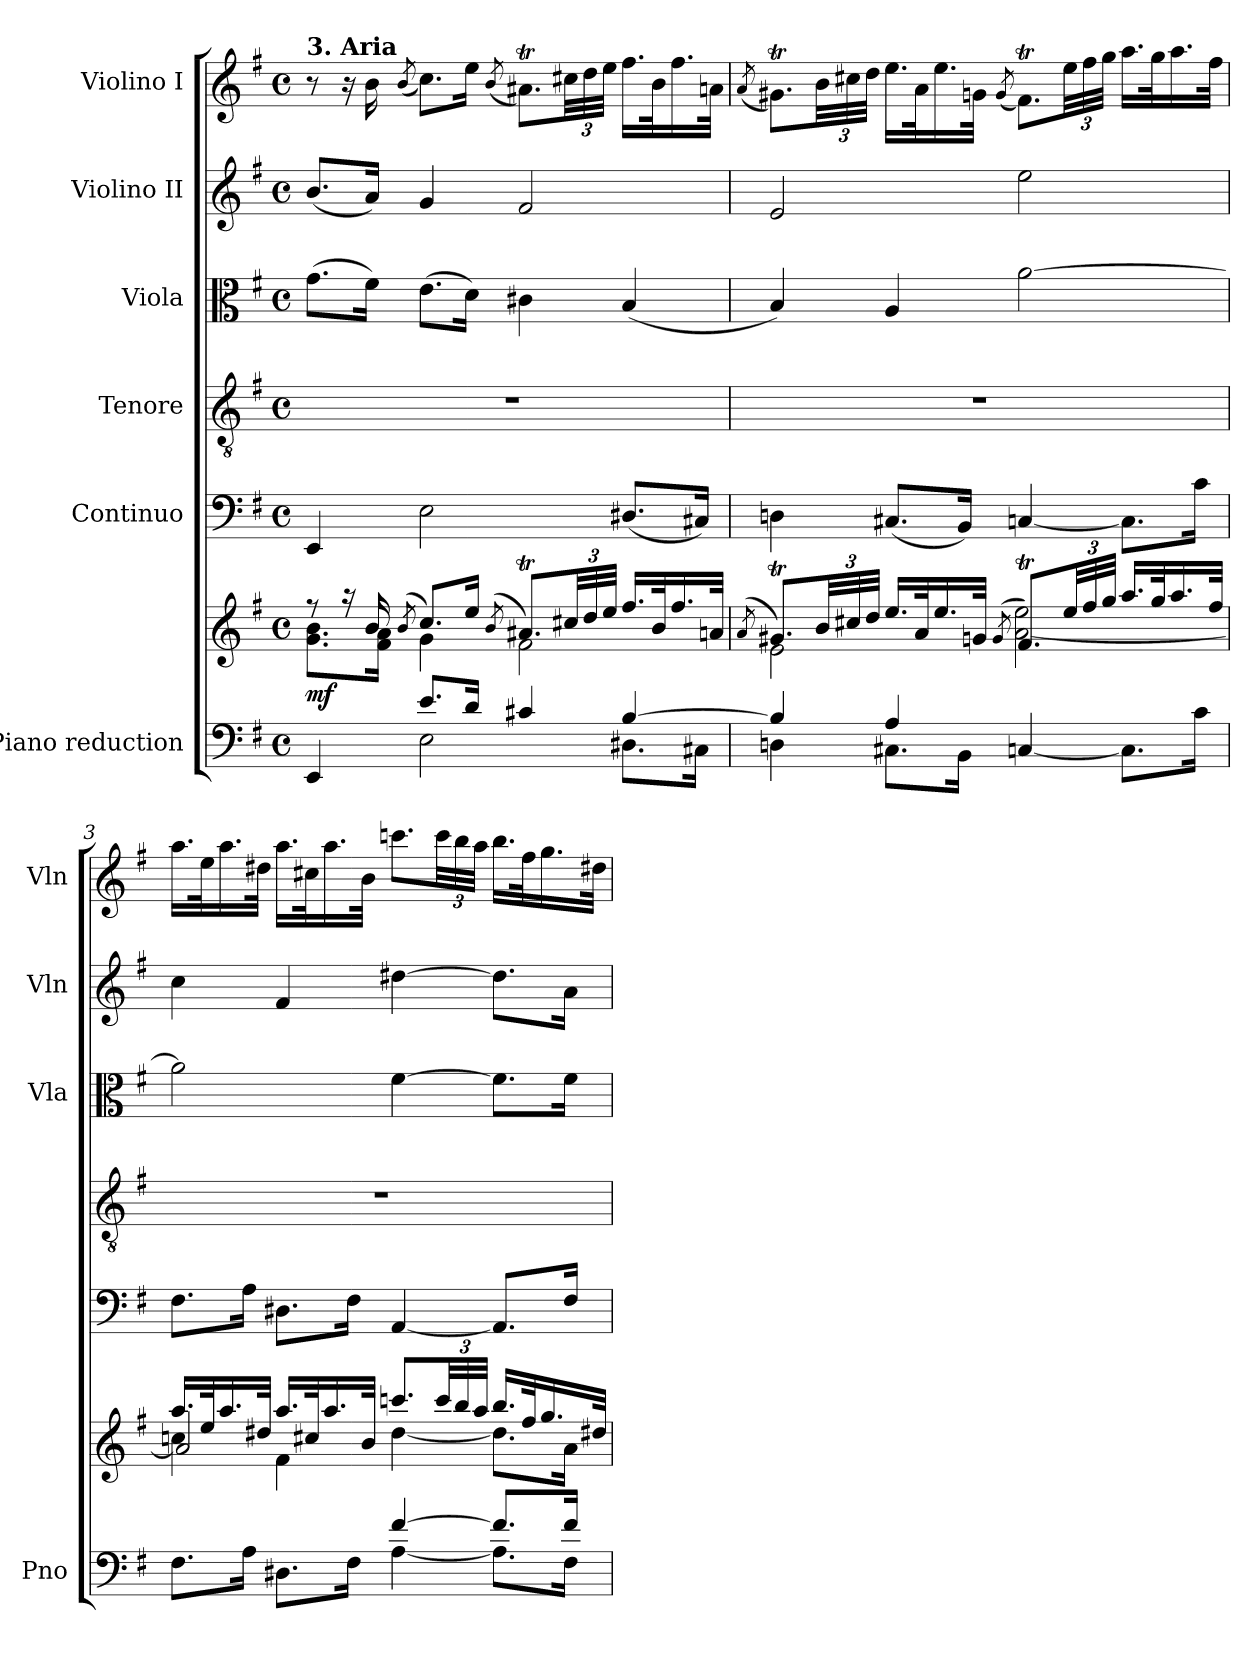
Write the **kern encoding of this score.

**kern	**kern	**dynam	**kern	**kern	**kern	**kern	**kern
*part6	*part6	*part6	*part5	*part4	*part3	*part2	*part1
*staff7	*staff6	*staff6/7	*staff5	*staff4	*staff3	*staff2	*staff1
*I"Piano reduction	*	*	*I"Continuo	*I"Tenore	*I"Viola	*I"Violino II	*I"Violino I
*I'Pno	*	*	*	*	*I'Vla	*I'Vln	*I'Vln
*clefF4	*clefG2	*	*clefF4	*clefGv2	*clefC3	*clefG2	*clefG2
*k[f#]	*k[f#]	*	*k[f#]	*k[f#]	*k[f#]	*k[f#]	*k[f#]
*M4/4	*M4/4	*	*M4/4	*M4/4	*M4/4	*M4/4	*M4/4
*met(c)	*met(c)	*	*met(c)	*met(c)	*met(c)	*met(c)	*met(c)
=1	=1	=1	=1	=1	=1	=1	=1
*^	*^	*	*	*	*	*	*
!	!	!	!	!	!	!	!	!	!LO:TX:a:B:t=3. Aria
!	!	!	!	!LO:DY:b	!	!	!	!	!
4EE/	4ryy	8r	8.g\ 8.b\L	mf	4EE/	1r	(>8.g\L	(<8.b/L	8r
.	.	16r	.	.	.	.	.	.	16r
.	.	16b/	16f#\ 16a\Jk	.	.	.	16f#\Jk)	16a/Jk)	16b\
.	.	(<8qb/	.	.	.	.	.	.	(<8qb/
8.e/L	2E\	8.cc/L)	4g\	.	2E\	.	(>8.e\L	4g/	8.cc\L)
16d/Jk	.	16ee/Jk	.	.	.	.	16d\Jk)	.	16ee\Jk
.	.	(>8qb/	.	.	.	.	.	.	(<8qb/
4c#X/	.	8.a#Xt/L)	2f#\	.	.	.	4c#X\	2f#/	8.a#Xt\L)
*	*	*Xbrackettup	*	*	*	*	*	*	*Xbrackettup
.	.	48cc#X/LL	.	.	.	.	.	.	48cc#X\LL
.	.	48dd/	.	.	.	.	.	.	48dd\
.	.	48ee/JJJ	.	.	.	.	.	.	48ee\JJJ
[4B/	8.D#X\L	16.ff#/LL	.	.	(<8.D#X/L	.	(<4B/	.	16.ff#\LL
.	.	32b/K	.	.	.	.	.	.	32b\K
.	.	16.ff#/	.	.	.	.	.	.	16.ff#\
.	16C#X\Jk	.	.	.	16C#X/Jk)	.	.	.	.
.	.	32an/JJk	.	.	.	.	.	.	32an\JJk
=2	=2	=2	=2	=2	=2	=2	=2	=2	=2
.	.	(>8qa/	.	.	.	.	.	.	(<8qa/
4B/]	4Dn\	8.g#Xt/L)	2e\	.	4Dn\	1r	4B/)	2e/	8.g#Xt\L)
.	.	48b/LL	.	.	.	.	.	.	48b\LL
.	.	48cc#X/	.	.	.	.	.	.	48cc#X\
.	.	48dd/JJJ	.	.	.	.	.	.	48dd\JJJ
4A/	8.C#X\L	16.ee/LL	.	.	(<8.C#X/L	.	4A/	.	16.ee\LL
.	.	32a/K	.	.	.	.	.	.	32a\K
.	.	16.ee/	.	.	.	.	.	.	16.ee\
.	16BB\Jk	.	.	.	16BB/Jk)	.	.	.	.
.	.	32gn/JJk	.	.	.	.	.	.	32gn\JJk
.	.	(<8qg/	.	.	.	.	.	.	(<8qg/
2ryy	[4Cn/	8.f#t/L)	[2a\ 2ee\	.	[4Cn/	.	[2a\	2ee\	8.f#t\L)
.	.	48ee/LL	.	.	.	.	.	.	48ee\LL
.	.	48ff#/	.	.	.	.	.	.	48ff#\
.	.	48gg/JJJ	.	.	.	.	.	.	48gg\JJJ
.	8.C\L]	16.aa/LL	.	.	8.C\L]	.	.	.	16.aa\LL
.	.	32gg/K	.	.	.	.	.	.	32gg\K
.	.	16.aa/	.	.	.	.	.	.	16.aa\
.	16c\Jk	.	.	.	16c\Jk	.	.	.	.
.	.	32ff#/JJk	.	.	.	.	.	.	32ff#\JJk
!!LO:LB:g=z
=3	=3	=3	=3	=3	=3	=3	=3	=3	=3
*	*	*	*^	*	*	*	*	*	*
2ryy	8.F#\L	16.aa/LL	4ccn\	2a/]	.	8.F#\L	1r	2a\]	4cc\	16.aa\LL
.	.	32ee/K	.	.	.	.	.	.	.	32ee\K
.	.	16.aa/	.	.	.	.	.	.	.	16.aa\
.	16A\Jk	.	.	.	.	16A\Jk	.	.	.	.
.	.	32dd#X/JJk	.	.	.	.	.	.	.	32dd#X\JJk
.	8.D#X\L	16.aa/LL	4f#\	.	.	8.D#X\L	.	.	4f#/	16.aa\LL
.	.	32cc#X/K	.	.	.	.	.	.	.	32cc#X\K
.	.	16.aa/	.	.	.	.	.	.	.	16.aa\
.	16F#\Jk	.	.	.	.	16F#\Jk	.	.	.	.
.	.	32b/JJk	.	.	.	.	.	.	.	32b\JJk
[4f#/	[4A\	8.cccn/L	[4dd#\	2ryy	.	[4AA/	.	[4f#\	[4dd#X\	8.cccn\L
.	.	48ccc/LL	.	.	.	.	.	.	.	48ccc\LL
.	.	48bb/	.	.	.	.	.	.	.	48bb\
.	.	48aa/JJJ	.	.	.	.	.	.	.	48aa\JJJ
8.f#/L]	8.A\L]	16.bb/LL	8.dd#\L]	.	.	8.AA/L]	.	8.f#\L]	8.dd#\L]	16.bb\LL
.	.	32ff#/K	.	.	.	.	.	.	.	32ff#\K
.	.	16.gg/	.	.	.	.	.	.	.	16.gg\
16f#/Jk	16F#\Jk	.	16a\Jk	.	.	16F#/Jk	.	16f#\Jk	16a\Jk	.
.	.	32dd#X/JJk	.	.	.	.	.	.	.	32dd#X\JJk
*v	*v	*	*	*	*	*	*	*	*	*
*	*v	*v	*v	*	*	*	*	*	*
=	=	=	=	=	=	=	=
*-	*-	*-	*-	*-	*-	*-	*-
